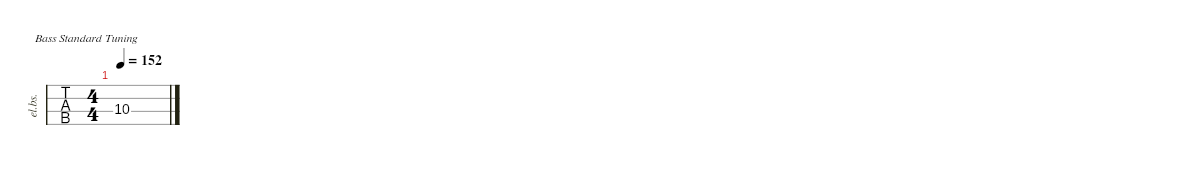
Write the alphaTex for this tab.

\defaultSystemsLayout 4
\hideDynamics
\bracketExtendMode nobrackets
\track ("Electric Bass" "el.bs.") {instrument electricbassfinger}
\staff {tabs}
\tuning (G2 D2 A1 E1)
\ts (4 4)
\tempo 152
\clef f4
\ks c
10.3.1{dy mf}
